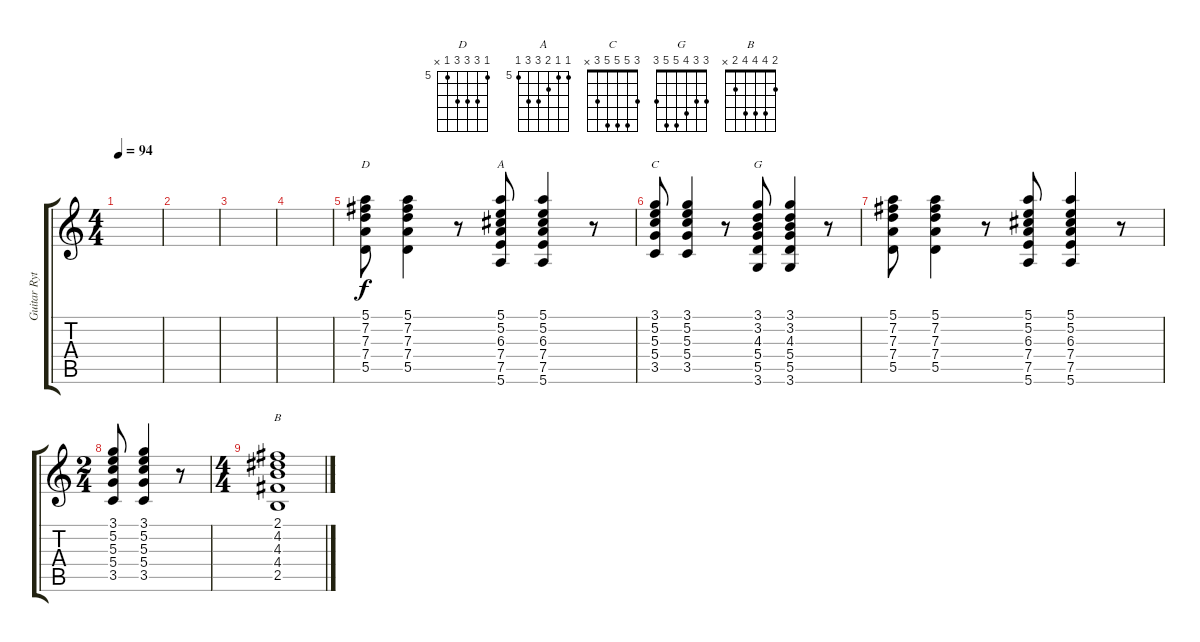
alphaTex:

\track ("Guitar Rythim" "Guitar Ryt") {instrument overdrivenguitar}
\staff {score tabs}
\tuning (E4 B3 G3 D3 A2 E2) {hide}
\chord ("D" 5 7 7 7 5 x) {firstfret 5}
\chord ("A" 5 5 6 7 7 5) {firstfret 5}
\chord ("C" 3 5 5 5 3 x)
\chord ("G" 3 3 4 5 5 3)
\chord ("B" 2 4 4 4 2 x)
\ts (4 4)
\tempo 94
\clef g2
\ks c
|
|
|
|
(5.1 7.2 7.3 7.4 5.5).8{ch "D"} (5.1 7.2 7.3 7.4 5.5).4 r.8 (5.1 5.2 6.3 7.4 7.5 5.6).8{ch "A"} (5.1 5.2 6.3 7.4 7.5 5.6).4 r.8 |
(3.1 5.2 5.3 5.4 3.5).8{ch "C"} (3.1 5.2 5.3 5.4 3.5).4 r.8 (3.1 3.2 4.3 5.4 5.5 3.6).8{ch "G"} (3.1 3.2 4.3 5.4 5.5 3.6).4 r.8 |
(5.1 7.2 7.3 7.4 5.5).8 (5.1 7.2 7.3 7.4 5.5).4 r.8 (5.1 5.2 6.3 7.4 7.5 5.6).8 (5.1 5.2 6.3 7.4 7.5 5.6).4 r.8 |
\ts (2 4)
(3.1 5.2 5.3 5.4 3.5).8 (3.1 5.2 5.3 5.4 3.5).4 r.8 |
\ts (4 4)
(2.1 4.2 4.3 4.4 2.5).1{ch "B"}
